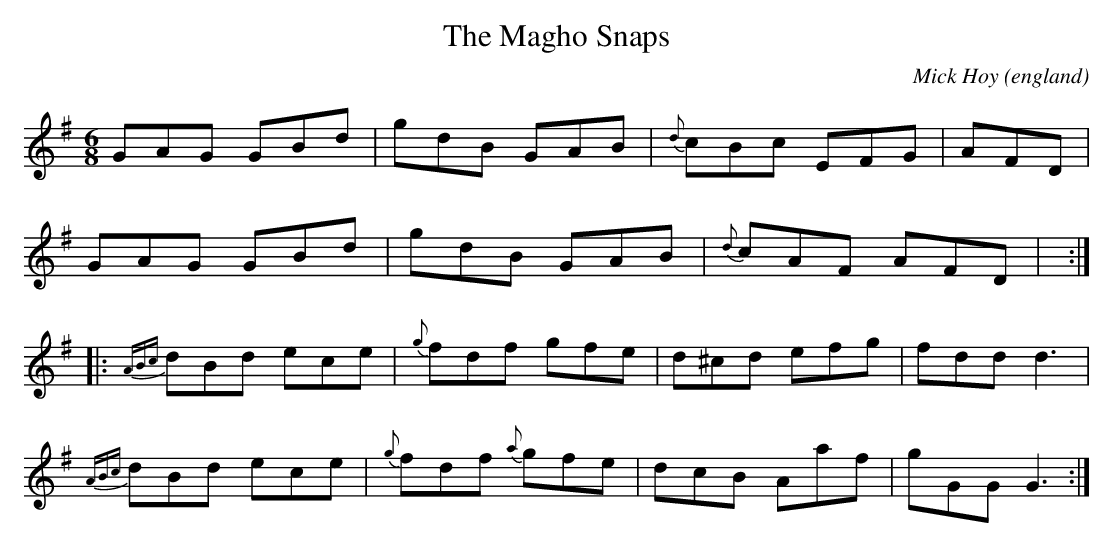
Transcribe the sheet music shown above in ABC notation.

X:1
T:Magho Snaps, The
O:england
C:Mick Hoy
M:6/8
L:1/8
K:G
GAG GBd|gdB GAB|{d}cBc EFG|AFD +A3D3+|
GAG GBd|gdB GAB|{d}cAF AFD|+B3G3+ +B3G3+:|
|:{ABc}dBd ece|{g}fdf gfe|d^cd efg|fdd d3|
{ABc}dBd ece|{g}fdf {a}gfe|dcB Aaf|gGG G3:|
